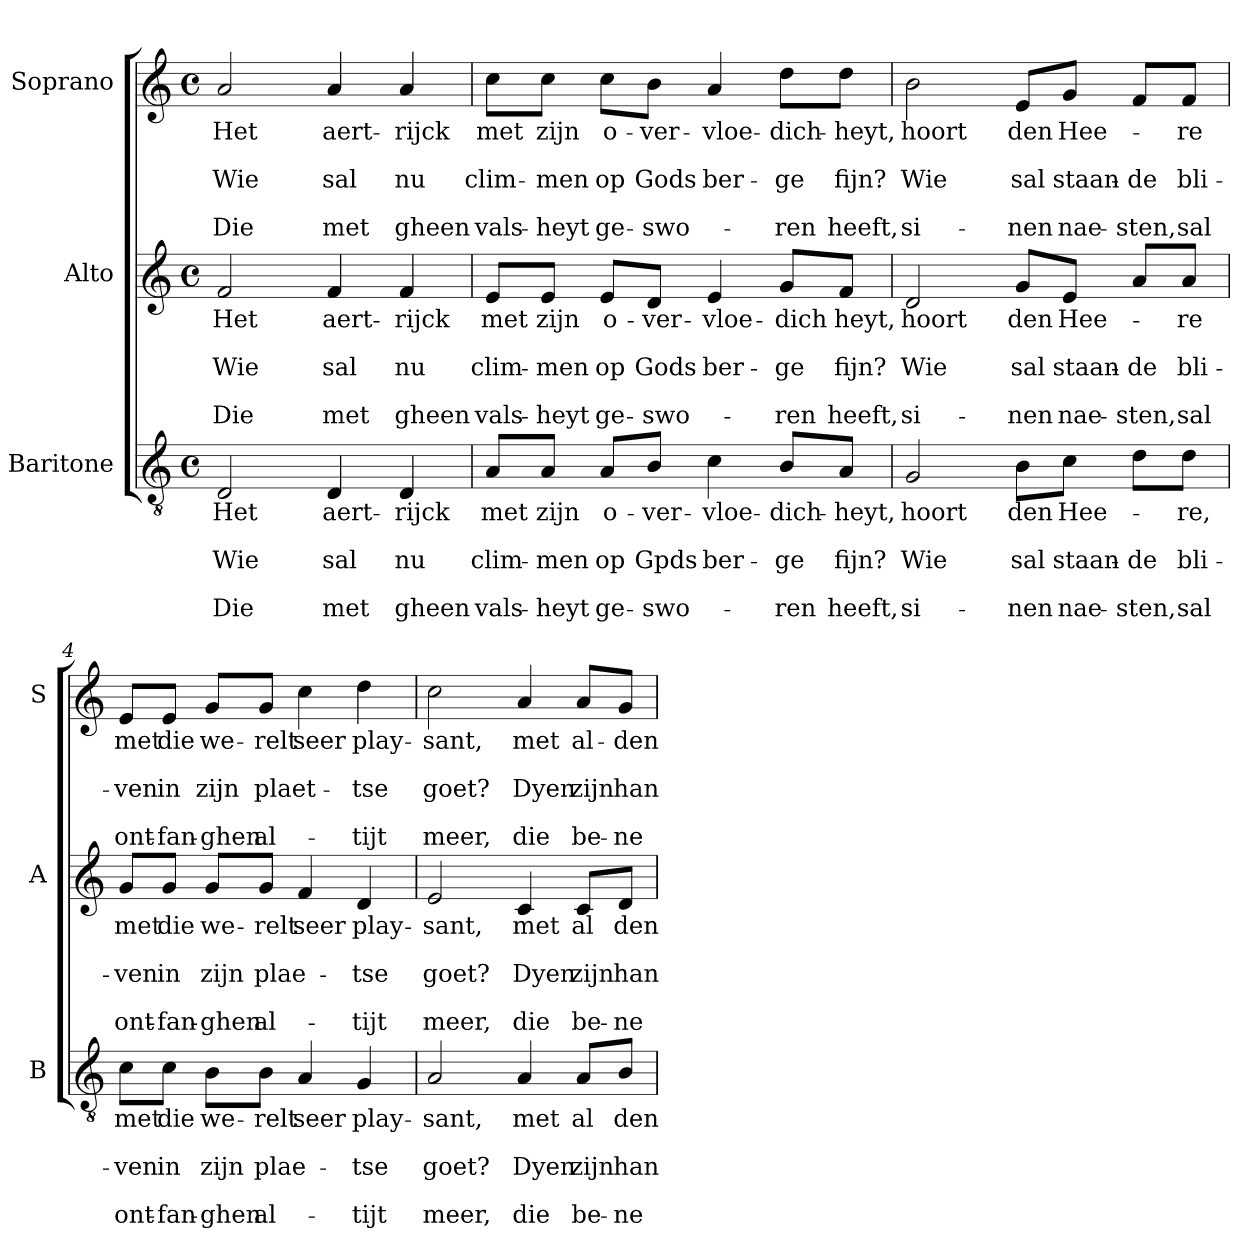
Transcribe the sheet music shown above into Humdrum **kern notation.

**kern	**text	**text	**text	**text	**text	**kern	**text	**text	**text	**text	**text	**kern	**text	**text	**text	**text	**text
*part3	*part3	*part3	*part3	*part3	*part3	*part2	*part2	*part2	*part2	*part2	*part2	*part1	*part1	*part1	*part1	*part1	*part1
*staff3	*staff3	*staff3	*staff3	*staff3	*staff3	*staff2	*staff2	*staff2	*staff2	*staff2	*staff2	*staff1	*staff1	*staff1	*staff1	*staff1	*staff1
*I"Baritone	*	*	*	*	*	*I"Alto	*	*	*	*	*	*I"Soprano	*	*	*	*	*
*I'B	*	*	*	*	*	*I'A	*	*	*	*	*	*I'S	*	*	*	*	*
*clefGv2	*	*	*	*	*	*clefG2	*	*	*	*	*	*clefG2	*	*	*	*	*
*k[]	*	*	*	*	*	*k[]	*	*	*	*	*	*k[]	*	*	*	*	*
*C:	*	*	*	*	*	*C:	*	*	*	*	*	*C:	*	*	*	*	*
*M4/4	*	*	*	*	*	*M4/4	*	*	*	*	*	*M4/4	*	*	*	*	*
*met(c)	*	*	*	*	*	*met(c)	*	*	*	*	*	*met(c)	*	*	*	*	*
=1	=1	=1	=1	=1	=1	=1	=1	=1	=1	=1	=1	=1	=1	=1	=1	=1	=1
!	!LO:LY:b	!	!LO:LY:b	!	!LO:LY:b	!	!LO:LY:b	!	!LO:LY:b	!	!LO:LY:b	!	!LO:LY:b	!	!LO:LY:b	!	!LO:LY:b
2D/	Het	.	Wie	.	Die	2f/	Het	.	Wie	.	Die	2a/	Het	.	Wie	.	Die
!	!LO:LY:b	!	!LO:LY:b	!	!LO:LY:b	!	!LO:LY:b	!	!LO:LY:b	!	!LO:LY:b	!	!LO:LY:b	!	!LO:LY:b	!	!LO:LY:b
4D/	aert-	.	sal	.	met	4f/	aert-	.	sal	.	met	4a/	aert-	.	sal	.	met
!	!LO:LY:b	!	!LO:LY:b	!	!LO:LY:b	!	!LO:LY:b	!	!LO:LY:b	!	!LO:LY:b	!	!LO:LY:b	!	!LO:LY:b	!	!LO:LY:b
4D/	-rijck	.	nu	.	gheen	4f/	-rijck	.	nu	.	gheen	4a/	-rijck	.	nu	.	gheen
=2	=2	=2	=2	=2	=2	=2	=2	=2	=2	=2	=2	=2	=2	=2	=2	=2	=2
!	!LO:LY:b	!	!LO:LY:b	!	!LO:LY:b	!	!LO:LY:b	!	!LO:LY:b	!	!LO:LY:b	!	!LO:LY:b	!	!LO:LY:b	!	!LO:LY:b
8A/L	met	.	clim-	.	vals-	8e/L	met	.	clim-	.	vals-	8cc\L	met	.	clim-	.	vals-
!	!LO:LY:b	!	!LO:LY:b	!	!LO:LY:b	!	!LO:LY:b	!	!LO:LY:b	!	!LO:LY:b	!	!LO:LY:b	!	!LO:LY:b	!	!LO:LY:b
8A/J	zijn	.	-men	.	-heyt	8e/J	zijn	.	-men	.	-heyt	8cc\J	zijn	.	-men	.	-heyt
!	!LO:LY:b	!	!LO:LY:b	!	!LO:LY:b	!	!LO:LY:b	!	!LO:LY:b	!	!LO:LY:b	!	!LO:LY:b	!	!LO:LY:b	!	!LO:LY:b
8A/L	o-	.	op	.	ge-	8e/L	o-	.	op	.	ge-	8cc\L	o-	.	op	.	ge-
!	!LO:LY:b	!	!LO:LY:b	!	!LO:LY:b	!	!LO:LY:b	!	!LO:LY:b	!	!LO:LY:b	!	!LO:LY:b	!	!LO:LY:b	!	!LO:LY:b
8B/J	-ver-	.	Gpds	.	-swo-	8d/J	-ver-	.	Gods	.	-swo-	8b\J	-ver-	.	Gods	.	-swo-
!	!LO:LY:b	!	!LO:LY:b	!	!	!	!LO:LY:b	!	!LO:LY:b	!	!	!	!LO:LY:b	!	!LO:LY:b	!	!
4c\	-vloe-	.	ber-	.	.	4e/	-vloe-	.	ber-	.	.	4a/	-vloe-	.	ber-	.	.
!	!LO:LY:b	!	!LO:LY:b	!	!LO:LY:b	!	!LO:LY:b	!	!LO:LY:b	!	!LO:LY:b	!	!LO:LY:b	!	!LO:LY:b	!	!LO:LY:b
8B/L	-dich-	.	-ge	.	-ren	8g/L	-dich	.	-ge	.	-ren	8dd\L	-dich-	.	-ge	.	-ren
!	!LO:LY:b	!	!LO:LY:b	!	!LO:LY:b	!	!LO:LY:b	!	!LO:LY:b	!	!LO:LY:b	!	!LO:LY:b	!	!LO:LY:b	!	!LO:LY:b
8A/J	-heyt,	.	fijn?	.	heeft,	8f/J	heyt,	.	fijn?	.	heeft,	8dd\J	-heyt,	.	fijn?	.	heeft,
=3	=3	=3	=3	=3	=3	=3	=3	=3	=3	=3	=3	=3	=3	=3	=3	=3	=3
!	!LO:LY:b	!	!LO:LY:b	!	!LO:LY:b	!	!LO:LY:b	!	!LO:LY:b	!	!LO:LY:b	!	!LO:LY:b	!	!LO:LY:b	!	!LO:LY:b
2G/	hoort	.	Wie	.	si-	2d/	hoort	.	Wie	.	si-	2b\	hoort	.	Wie	.	si-
!	!LO:LY:b	!	!LO:LY:b	!	!LO:LY:b	!	!LO:LY:b	!	!LO:LY:b	!	!LO:LY:b	!	!LO:LY:b	!	!LO:LY:b	!	!LO:LY:b
8B\L	den	.	sal	.	-nen	8g/L	den	.	sal	.	-nen	8e/L	den	.	sal	.	-nen
!	!LO:LY:b	!	!LO:LY:b	!	!LO:LY:b	!	!LO:LY:b	!	!LO:LY:b	!	!LO:LY:b	!	!LO:LY:b	!	!LO:LY:b	!	!LO:LY:b
8c\J	Hee-	.	staan-	.	nae-	8e/J	Hee-	.	staan-	.	nae-	8g/J	Hee-	.	staan-	.	nae-
!	!	!	!LO:LY:b	!	!LO:LY:b	!	!	!	!LO:LY:b	!	!LO:LY:b	!	!	!	!LO:LY:b	!	!LO:LY:b
8d\L	.	.	-de	.	-sten,	8a/L	.	.	-de	.	-sten,	8f/L	.	.	-de	.	-sten,
!	!LO:LY:b	!	!LO:LY:b	!	!LO:LY:b	!	!LO:LY:b	!	!LO:LY:b	!	!LO:LY:b	!	!LO:LY:b	!	!LO:LY:b	!	!LO:LY:b
8d\J	-re,	.	bli-	.	sal	8a/J	-re	.	bli-	.	sal	8f/J	-re	.	bli-	.	sal
!!LO:LB:g=z
=4	=4	=4	=4	=4	=4	=4	=4	=4	=4	=4	=4	=4	=4	=4	=4	=4	=4
!	!LO:LY:b	!	!LO:LY:b	!	!LO:LY:b	!	!LO:LY:b	!	!LO:LY:b	!	!LO:LY:b	!	!LO:LY:b	!	!LO:LY:b	!	!LO:LY:b
8c\L	met	.	-ven	.	ont-	8g/L	met	.	-ven	.	ont-	8e/L	met	.	-ven	.	ont-
!	!LO:LY:b	!	!LO:LY:b	!	!LO:LY:b	!	!LO:LY:b	!	!LO:LY:b	!	!LO:LY:b	!	!LO:LY:b	!	!LO:LY:b	!	!LO:LY:b
8c\J	die	.	in	.	-fan-	8g/J	die	.	in	.	-fan-	8e/J	die	.	in	.	-fan-
!	!LO:LY:b	!	!LO:LY:b	!	!LO:LY:b	!	!LO:LY:b	!	!LO:LY:b	!	!LO:LY:b	!	!LO:LY:b	!	!LO:LY:b	!	!LO:LY:b
8B\L	we-	.	zijn	.	-ghen	8g/L	we-	.	zijn	.	-ghen	8g/L	we-	.	zijn	.	-ghen
!	!LO:LY:b	!	!LO:LY:b	!	!LO:LY:b	!	!LO:LY:b	!	!LO:LY:b	!	!LO:LY:b	!	!LO:LY:b	!	!LO:LY:b	!	!LO:LY:b
8B\J	-relt	.	plae-	.	al-	8g/J	-relt	.	plae-	.	al-	8g/J	-relt	.	plaet-	.	al-
!	!LO:LY:b	!	!	!	!	!	!LO:LY:b	!	!	!	!	!	!LO:LY:b	!	!	!	!
4A/	seer	.	.	.	.	4f/	seer	.	.	.	.	4cc\	seer	.	.	.	.
!	!LO:LY:b	!	!LO:LY:b	!	!LO:LY:b	!	!LO:LY:b	!	!LO:LY:b	!	!LO:LY:b	!	!LO:LY:b	!	!LO:LY:b	!	!LO:LY:b
4G/	play-	.	-tse	.	-tijt	4d/	play-	.	-tse	.	-tijt	4dd\	play-	.	-tse	.	-tijt
=5	=5	=5	=5	=5	=5	=5	=5	=5	=5	=5	=5	=5	=5	=5	=5	=5	=5
!	!LO:LY:b	!	!LO:LY:b	!	!LO:LY:b	!	!LO:LY:b	!	!LO:LY:b	!	!LO:LY:b	!	!LO:LY:b	!	!LO:LY:b	!	!LO:LY:b
2A/	-sant,	.	goet?	.	meer,	2e/	-sant,	.	goet?	.	meer,	2cc\	-sant,	.	goet?	.	meer,
!	!LO:LY:b	!	!LO:LY:b	!	!LO:LY:b	!	!LO:LY:b	!	!LO:LY:b	!	!LO:LY:b	!	!LO:LY:b	!	!LO:LY:b	!	!LO:LY:b
4A/	met	.	Dyen	.	die	4c/	met	.	Dyen	.	die	4a/	met	.	Dyen	.	die
!	!LO:LY:b	!	!LO:LY:b	!	!LO:LY:b	!	!LO:LY:b	!	!LO:LY:b	!	!LO:LY:b	!	!LO:LY:b	!	!LO:LY:b	!	!LO:LY:b
8A/L	al	.	zijn	.	be-	8c/L	al	.	zijn	.	be-	8a/L	al-	.	zijn	.	be-
!	!LO:LY:b	!	!LO:LY:b	!	!LO:LY:b	!	!LO:LY:b	!	!LO:LY:b	!	!LO:LY:b	!	!LO:LY:b	!	!LO:LY:b	!	!LO:LY:b
8B/J	den	.	han-	.	-ne-	8d/J	den	.	han-	.	-ne-	8g/J	-den	.	han-	.	-ne-
=	=	=	=	=	=	=	=	=	=	=	=	=	=	=	=	=	=
*-	*-	*-	*-	*-	*-	*-	*-	*-	*-	*-	*-	*-	*-	*-	*-	*-	*-
